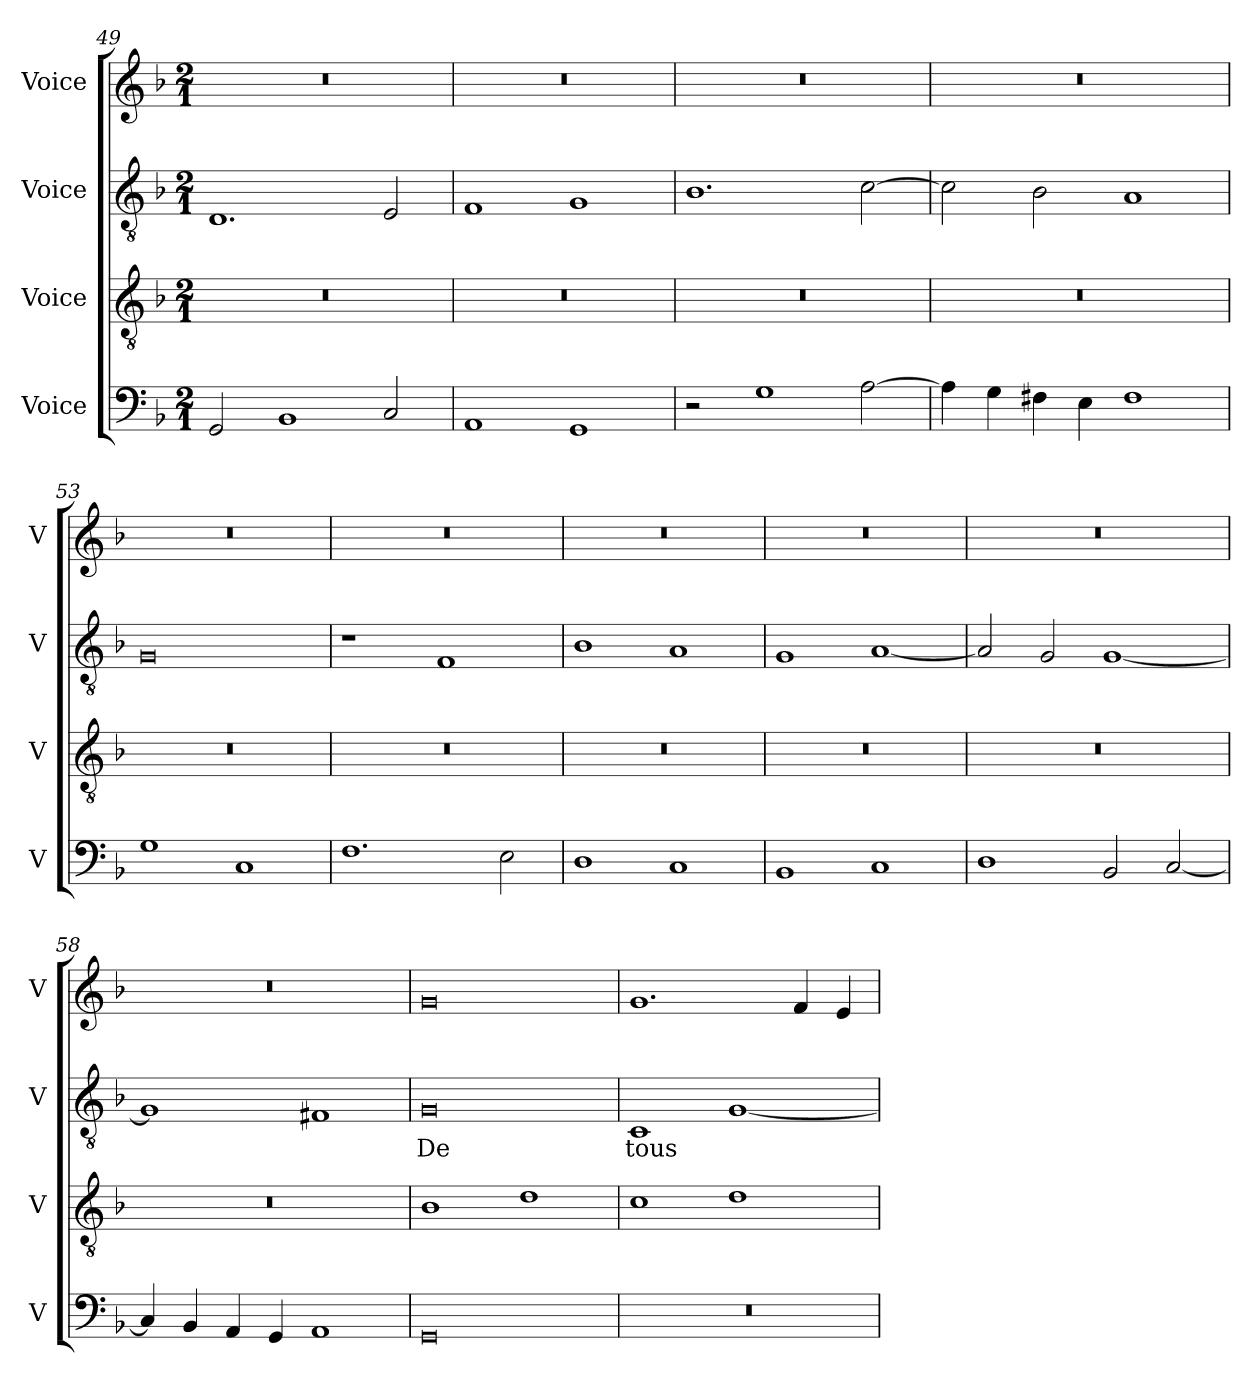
**kern	**kern	**kern	**text	**kern
*part4	*part3	*part2	*part2	*part1
*staff4	*staff3	*staff2	*staff2	*staff1
*I"Voice	*I"Voice	*I"Voice	*	*I"Voice
*I'V	*I'V	*I'V	*	*I'V
*clefF4	*clefGv2	*clefGv2	*	*clefG2
*k[b-]	*k[b-]	*k[b-]	*	*k[b-]
*M2/1	*M2/1	*M2/1	*	*M2/1
=49	=49	=49	=49	=49
2GG/	0r	1.D	.	0r
1BB-	.	.	.	.
2C/	.	2E/	.	.
!!LO:PB:g=z
=50	=50	=50	=50	=50
1AA	0r	1F	.	0r
1GG	.	1G	.	.
=51	=51	=51	=51	=51
2r	0r	1.B-	.	0r
1G	.	.	.	.
[2A\	.	[2c\	.	.
=52	=52	=52	=52	=52
4A\]	0r	2c\]	.	0r
4G\	.	.	.	.
4F#X\	.	2B-\	.	.
4E\	.	.	.	.
1F#	.	1A	.	.
=53	=53	=53	=53	=53
1G	0r	0G	.	0r
1C	.	.	.	.
!!LO:LB:g=z
=54	=54	=54	=54	=54
1.F	0r	1r	.	0r
.	.	1F	.	.
2E\	.	.	.	.
=55	=55	=55	=55	=55
1D	0r	1B-	.	0r
1C	.	1A	.	.
=56	=56	=56	=56	=56
1BB-	0r	1G	.	0r
1C	.	[1A	.	.
=57	=57	=57	=57	=57
1D	0r	2A/]	.	0r
.	.	2G/	.	.
2BB-/	.	[1G	.	.
[2C/	.	.	.	.
!!LO:LB:g=z
=58	=58	=58	=58	=58
4C/]	0r	1G]	.	0r
4BB-/	.	.	.	.
4AA/	.	.	.	.
4GG/	.	.	.	.
1AA	.	1F#X	.	.
=59	=59	=59	=59	=59
!	!	!	!LO:LY:b	!
0GG	1B-	0G	De	0g
.	1d	.	.	.
=60	=60	=60	=60	=60
!	!	!	!LO:LY:b	!
0r	1c	1C	tous	1.g
.	1d	[1G	.	.
.	.	.	.	4f/
.	.	.	.	4e/
=	=	=	=	=
*-	*-	*-	*-	*-
